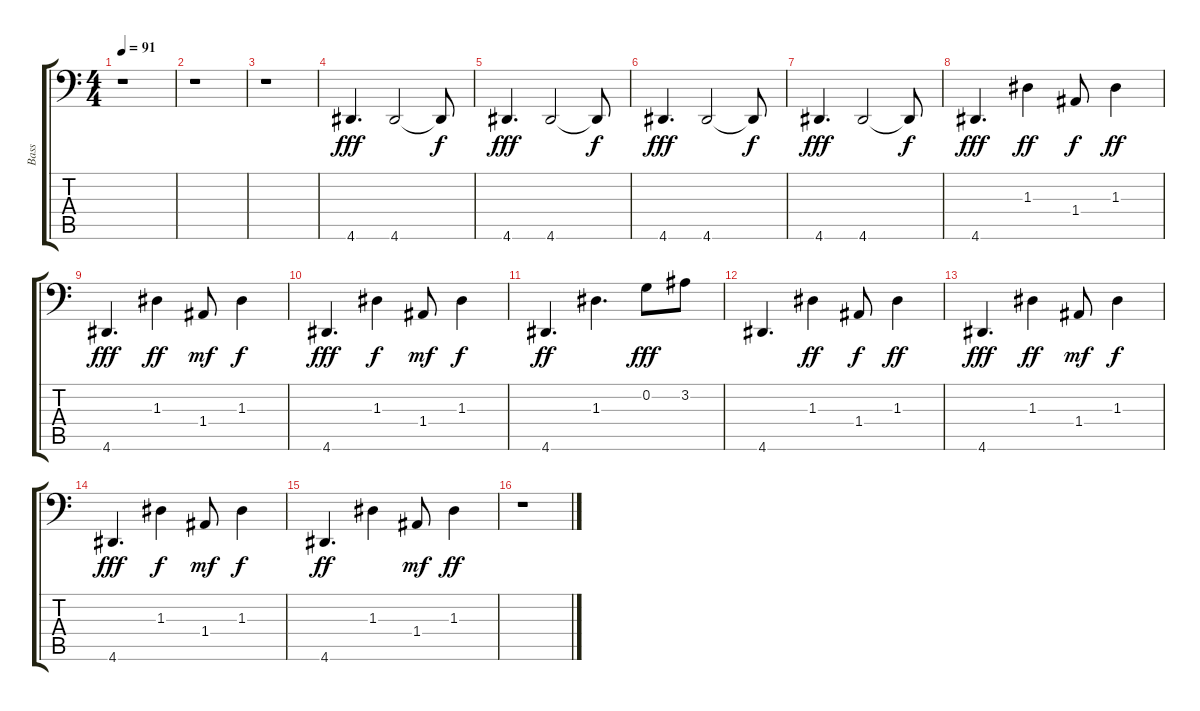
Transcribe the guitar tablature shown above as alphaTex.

\track ("Bass" "Bass") {instrument fretlessbass}
\staff {score tabs}
\tuning (C3 G2 D2 A1 E1 B0) {hide}
\ts (4 4)
\tempo 91
\clef f4
\ks c
r.1{dy f} |
r.1 |
r.1 |
4.6.4{d dy fff} 4.6.2 4.6{t}.8{dy f} |
4.6.4{d dy fff} 4.6.2 4.6{t}.8{dy f} |
4.6.4{d dy fff} 4.6.2 4.6{t}.8{dy f} |
4.6.4{d dy fff} 4.6.2 4.6{t}.8{dy f} |
4.6.4{d dy fff} 1.3.4{dy ff} 1.4.8{dy f} 1.3.4{dy ff} |
4.6.4{d dy fff} 1.3.4{dy ff} 1.4.8{dy mf} 1.3.4{dy f} |
4.6.4{d dy fff} 1.3.4{dy f} 1.4.8{dy mf} 1.3.4{dy f} |
4.6.4{d dy ff} 1.3.4{d} 0.2.8{dy fff} 3.2.8 |
4.6.4{d} 1.3.4{dy ff} 1.4.8{dy f} 1.3.4{dy ff} |
4.6.4{d dy fff} 1.3.4{dy ff} 1.4.8{dy mf} 1.3.4{dy f} |
4.6.4{d dy fff} 1.3.4{dy f} 1.4.8{dy mf} 1.3.4{dy f} |
4.6.4{d dy ff} 1.3.4 1.4.8{dy mf} 1.3.4{dy ff} |
r.1
